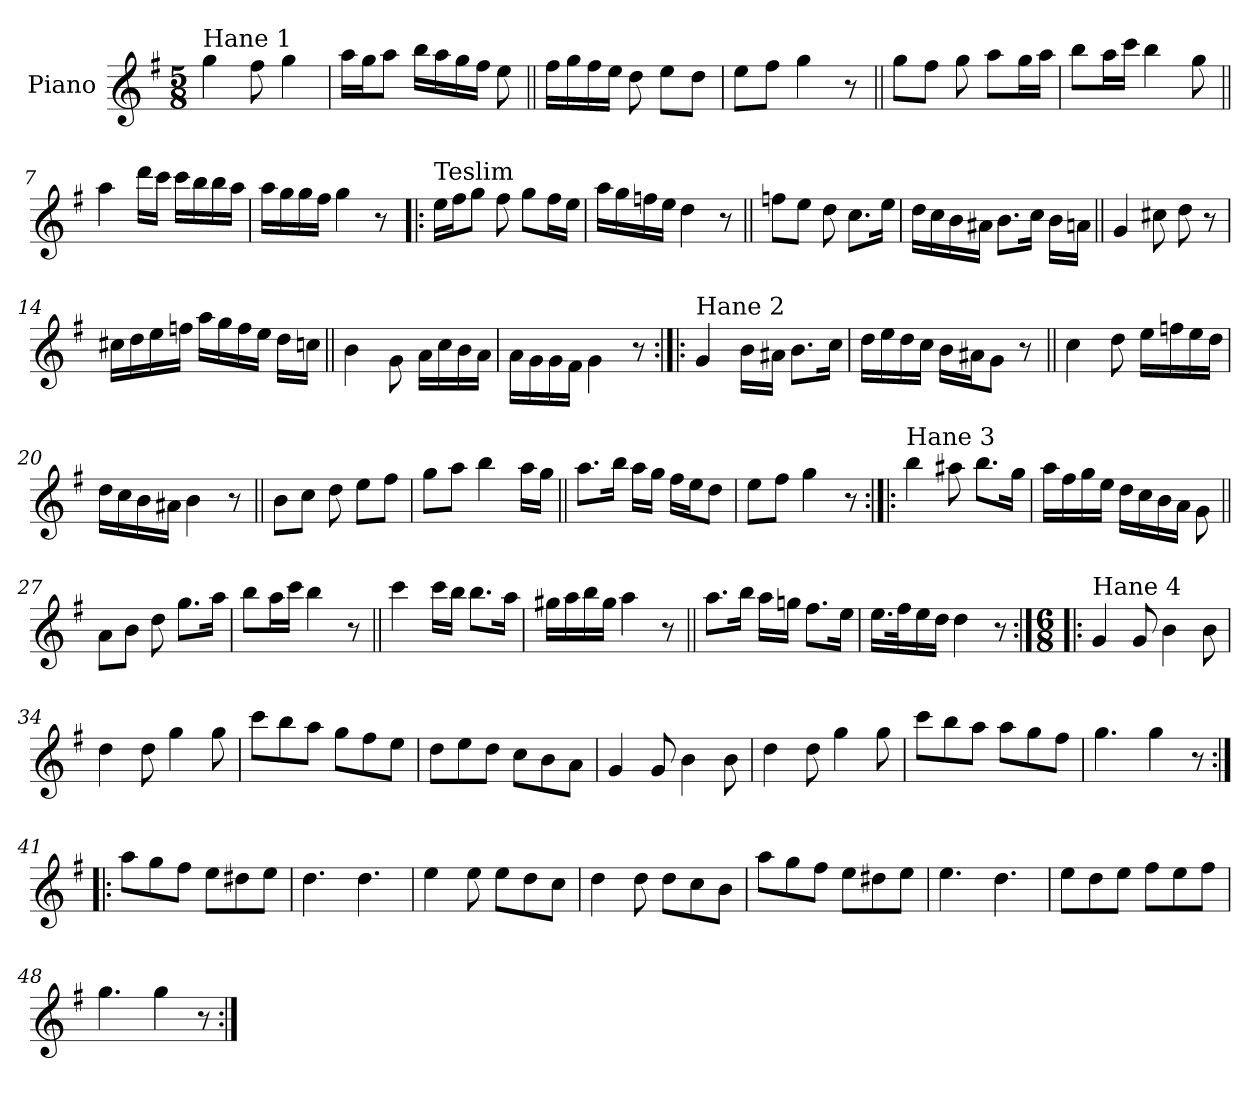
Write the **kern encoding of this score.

**kern
*part1
*staff1
*I"Piano
*I'Pno.
*clefG2
*k[f#]
*M5/8
=1
!LO:TX:a:t=Hane 1
4gg\
8ff#\
4gg\
=2
16aa\LL
16gg\J
8aa\J
16bb\LL
16aa\
16gg\
16ff#\JJ
8ee\
=3||
16ff#\LL
16gg\
16ff#\
16ee\JJ
8dd\
8ee\L
8dd\J
=4
8ee\L
8ff#\J
4gg\
8r
!!LO:LB:g=z
=5||
8gg\L
8ff#\J
8gg\
8aa\L
16gg\L
16aa\JJ
=6
8bb\L
16aa\L
16ccc\JJ
4bb\
8gg\
=7||
4aa\
16ddd\LL
16ccc\JJ
16ccc\LL
16bb\
16bb\
16aa\JJ
=8
16aa\LL
16gg\
16gg\
16ff#\JJ
4gg\
8r
!!LO:LB:g=z
=9!|:
!LO:TX:a:t=Teslim
16ee\LL
16ff#\J
8gg\J
8ff#\
8gg\L
16ff#\L
16ee\JJ
=10
16aa\LL
16gg\
16ffn\
16ee\JJ
4dd\
8r
=11||
8ffn\L
8ee\J
8dd\
8.cc\L
16ee\Jk
=12
16dd\LL
16cc\
16b\
16a#X\JJ
8.b\L
16cc\Jk
16b\LL
16an\JJ
!!LO:LB:g=z
=13||
4g/
8cc#X\
8dd\
8r
=14
16cc#X\LL
16dd\
16ee\
16ffn\JJ
16aa\LL
16gg\
16ff\
16ee\JJ
16dd\LL
16ccn\JJ
=15||
4b\
8g\
16a\LL
16cc\
16b\
16a\JJ
=16
16a\LL
16g\
16g\
16f#\JJ
4g\
8r
!!LO:LB:g=z
=17:|!|:
!LO:TX:a:t=Hane 2
4g/
16b\LL
16a#X\JJ
8.b\L
16cc\Jk
=18
16dd\LL
16ee\
16dd\
16cc\JJ
16b\LL
16a#X\J
8g\J
8r
=19||
4cc\
8dd\
16ee\LL
16ffn\
16ee\
16dd\JJ
=20
16dd\LL
16cc\
16b\
16a#X\JJ
4b\
8r
!!LO:LB:g=z
=21||
8b\L
8cc\J
8dd\
8ee\L
8ff#\J
=22
8gg\L
8aa\J
4bb\
16aa\LL
16gg\JJ
=23||
8.aa\L
16bb\Jk
16aa\LL
16gg\JJ
16ff#\LL
16ee\J
8dd\J
=24
8ee\L
8ff#\J
4gg\
8r
!!LO:LB:g=z
=25:|!|:
!LO:TX:a:t=Hane 3
4bb\
8aa#X\
8.bb\L
16gg\Jk
=26
16aa\LL
16ff#\
16gg\
16ee\JJ
16dd\LL
16cc\
16b\
16a\JJ
8g\
=27||
8a\L
8b\J
8dd\
8.gg\L
16aa\Jk
=28
8bb\L
16aa\L
16ccc\JJ
4bb\
8r
!!LO:LB:g=z
=29||
4ccc\
16ccc\LL
16bb\JJ
8.bb\L
16aa\Jk
=30
16gg#X\LL
16aa\
16bb\
16gg#\JJ
4aa\
8r
=31||
8.aa\L
16bb\Jk
16aa\LL
16ggn\JJ
8.ff#\L
16ee\Jk
=32
16.ee\LL
32ff#\K
16ee\
16dd\JJ
4dd\
8r
!!LO:LB:g=z
=33:|!|:
*M6/8
!LO:TX:a:t=Hane 4
4g/
8g/
4b\
8b\
=34
4dd\
8dd\
4gg\
8gg\
=35
8ccc\L
8bb\
8aa\J
8gg\L
8ff#\
8ee\J
=36
8dd\L
8ee\
8dd\J
8cc\L
8b\
8a\J
=37
4g/
8g/
4b\
8b\
!!LO:LB:g=z
=38
4dd\
8dd\
4gg\
8gg\
=39
8ccc\L
8bb\
8aa\J
8aa\L
8gg\
8ff#\J
=40
4.gg\
4gg\
8r
=41:|!|:
8aa\L
8gg\
8ff#\J
8ee\L
8dd#X\
8ee\J
=42
4.dd\
4.dd\
=43
4ee\
8ee\
8ee\L
8dd\
8cc\J
!!LO:PB:g=z
=44
4dd\
8dd\
8dd\L
8cc\
8b\J
=45
8aa\L
8gg\
8ff#\J
8ee\L
8dd#X\
8ee\J
=46
4.ee\
4.dd\
=47
8ee\L
8dd\
8ee\J
8ff#\L
8ee\
8ff#\J
=48
4.gg\
4gg\
8r
=:|!
*-
